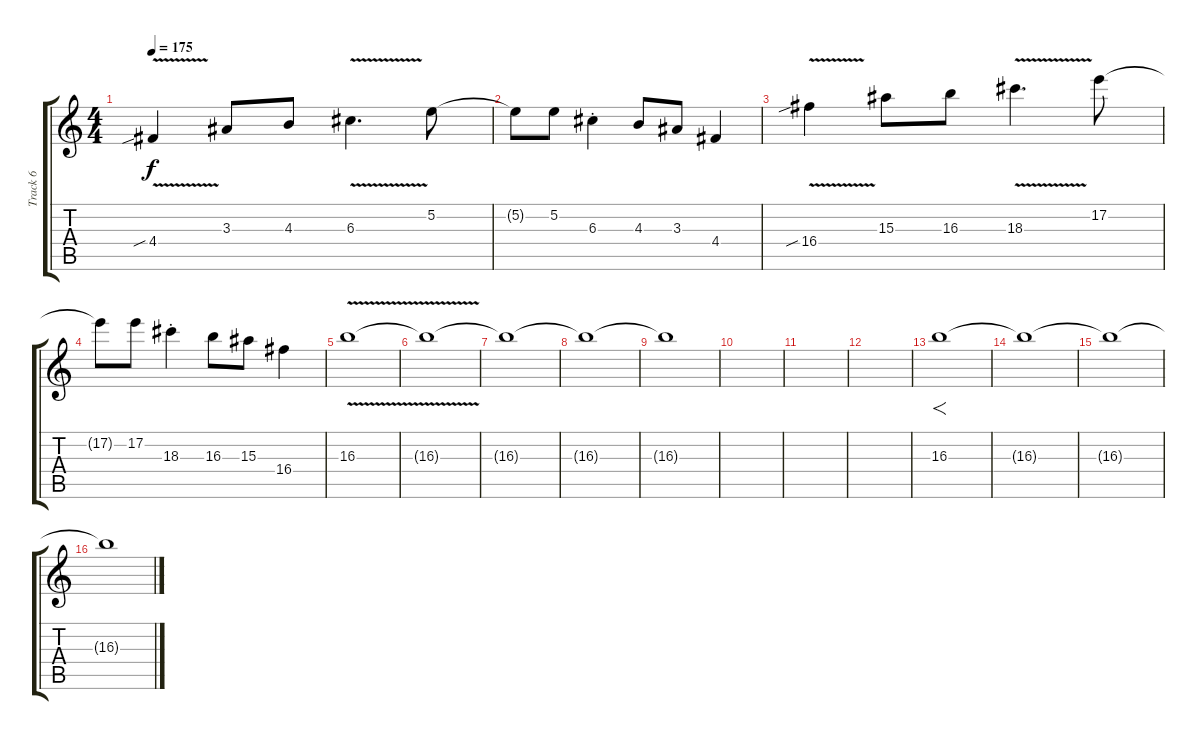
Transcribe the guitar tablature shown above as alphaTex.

\track ("Track 6" "Track 6") {instrument overdrivenguitar}
\staff {score tabs}
\tuning (E4 B3 G3 D3 A2 E2) {hide}
\ts (4 4)
\tempo 175
\clef g2
\ks c
4.4{v sib}.4{dy f} 3.3.8 4.3.8 6.3{v}.4{d} 5.2.8 |
5.2{t}.8 5.2.8 6.3{st}.4 4.3.8 3.3.8 4.4.4 |
16.4{v sib}.4 15.3.8 16.3.8 18.3{v}.4{d} 17.2.8 |
17.2{t}.8 17.2.8 18.3{st}.4 16.3.8 15.3.8 16.4.4 |
16.3{v}.1 |
16.3{t}.1 |
16.3{t}.1 |
16.3{t}.1 |
16.3{t}.1 |
|
|
|
16.3.1{f} |
16.3{t}.1 |
16.3{t}.1 |
16.3{t}.1
